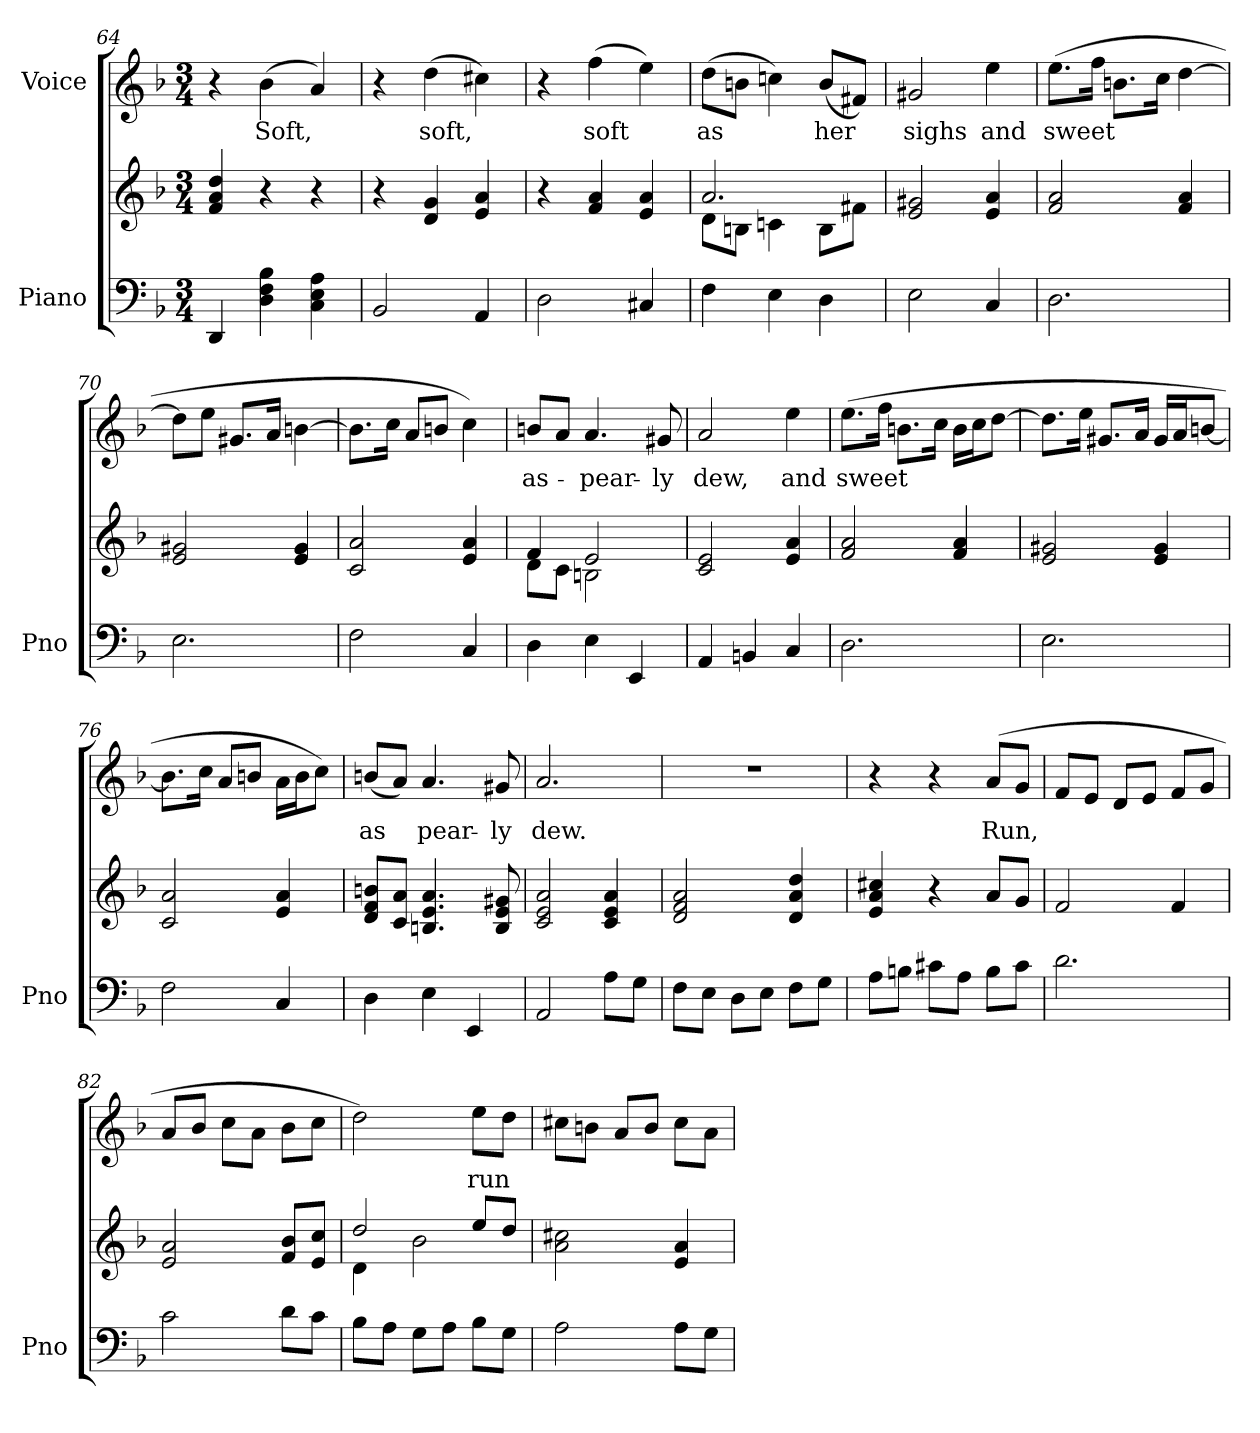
**kern	**kern	**kern	**text
*part2	*part2	*part1	*part1
*staff3	*staff2	*staff1	*staff1
*I"Piano	*	*I"Voice	*
*I'Pno	*	*	*
*clefF4	*clefG2	*clefG2	*
*k[b-]	*k[b-]	*k[b-]	*
*M3/4	*M3/4	*M3/4	*
*MM80	*MM80	*MM80	*
=64	=64	=64	=64
4DD/	4f/ 4a/ 4dd/	4r	.
!	!	!	!LO:LY:b
4D\ 4F\ 4B-\	4r	(>4b-\	Soft,
4C\ 4E\ 4A\	4r	4a/)	.
=65	=65	=65	=65
2BB-/	4r	4r	.
!	!	!	!LO:LY:b
.	4d/ 4g/	(>4dd\	-soft,
4AA/	4e/ 4a/	4cc#X\)	.
=66	=66	=66	=66
2D\	4r	4r	.
!	!	!	!LO:LY:b
.	4f/ 4a/	(>4ff\	-soft
4C#X/	4e/ 4a/	4ee\)	.
!!LO:LB:g=z
=67	=67	=67	=67
*	*^	*	*
!	!	!	!	!LO:LY:b
4F\	2.a/	8d\L	(>8dd\L	-as
.	.	8Bn\J	8bn\J	.
4E\	.	4cn\	4ccn\)	.
!	!	!	!	!LO:LY:b
4D\	.	8B\L	(<8b/L	-her
.	.	8f#X\J	8f#X/J)	.
=68	=68	=68	=68	=68
!	!	!	!	!LO:LY:b
*	*v	*v	*	*
2E\	2e/ 2g#X/	2g#X/	sighs
!	!	!	!LO:LY:b
4C/	4e/ 4a/	4ee\	and
=69	=69	=69	=69
!	!	!	!LO:LY:b
2.D\	2f/ 2a/	(>8.ee\L	sweet
.	.	16ff\Jk	.
.	.	8.bn\L	.
.	.	16cc\Jk	.
.	4f/ 4a/	[4dd\	.
=70	=70	=70	=70
2.E\	2e/ 2g#X/	8dd\L]	.
.	.	8ee\J	.
.	.	8.g#X/L	.
.	.	16a/Jk	.
.	4e/ 4g#/	[4bn\	.
=71	=71	=71	=71
2F\	2c/ 2a/	8.b\L]	.
.	.	16cc\Jk	.
.	.	8a/L	.
.	.	8bn/J	.
4C/	4e/ 4a/	4cc\)	.
=72	=72	=72	=72
*	*^	*	*
!	!	!	!	!LO:LY:b
4D\	4f/	8d\L	8bn/L	as-
.	.	8c\J	8a/J	.
!	!	!	!	!LO:LY:b
4E\	2e/	2Bn\	4.a/	-pear-
4EE/	.	.	.	.
!	!	!	!	!LO:LY:b
.	.	.	8g#X/	-ly
*	*v	*v	*	*
=73	=73	=73	=73
!	!	!	!LO:LY:b
4AA/	2c/ 2e/	2a/	dew,
4BBn/	.	.	.
!	!	!	!LO:LY:b
4C/	4e/ 4a/	4ee\	and
!!LO:LB:g=z
=74	=74	=74	=74
!	!	!	!LO:LY:b
2.D\	2f/ 2a/	(>8.ee\L	sweet
.	.	16ff\Jk	.
.	.	8.bn\L	.
.	.	16cc\Jk	.
.	4f/ 4a/	16b\LL	.
.	.	16cc\J	.
.	.	[8dd\J	.
=75	=75	=75	=75
2.E\	2e/ 2g#X/	8.dd\L]	.
.	.	16ee\Jk	.
.	.	8.g#X/L	.
.	.	16a/Jk	.
.	4e/ 4g#/	16g#/LL	.
.	.	16a/J	.
.	.	[8bn/J	.
=76	=76	=76	=76
2F\	2c/ 2a/	8.b\L]	.
.	.	16cc\Jk	.
.	.	8a/L	.
.	.	8bn/J	.
4C/	4e/ 4a/	16a\LL	.
.	.	16b\J	.
.	.	8cc\J)	.
=77	=77	=77	=77
!	!	!	!LO:LY:b
4D\	8d/ 8f/ 8bn/L	(<8bn/L	as
.	8c/ 8a/J	8a/J)	.
!	!	!	!LO:LY:b
4E\	4.Bn/ 4.e/ 4.a/	4.a/	pear-
4EE/	.	.	.
!	!	!	!LO:LY:b
.	8B/ 8e/ 8g#X/	8g#X/	-ly
=78	=78	=78	=78
!	!	!	!LO:LY:b
*	*	*^	*
2AA/	2c/ 2e/ 2a/	2.a/	2ryy	dew.
*	*	*MM120	*	*
8A\L	4c/ 4e/ 4a/	.	4ryy	.
8G\J	.	.	.	.
*	*	*v	*v	*
=79	=79	=79	=79
8F\L	2d/ 2f/ 2a/	2.r	.
8E\J	.	.	.
8D\L	.	.	.
8E\J	.	.	.
8F\L	4d/ 4a/ 4dd/	.	.
8G\J	.	.	.
!!LO:PB:g=z
=80	=80	=80	=80
8A\L	4e/ 4a/ 4cc#X/	4r	.
8Bn\J	.	.	.
8c#X\L	4r	4r	.
8A\J	.	.	.
!	!	!	!LO:LY:b
8B\L	8a/L	(>8a/L	Run,
8c#\J	8g/J	8g/J	.
=81	=81	=81	=81
2.d\	2f/	8f/L	.
.	.	8e/J	.
.	.	8d/L	.
.	.	8e/J	.
.	4f/	8f/L	.
.	.	8g/J	.
=82	=82	=82	=82
2c\	2e/ 2a/	8a/L	.
.	.	8b-/J	.
.	.	8cc\L	.
.	.	8a\J	.
8d\L	8f/ 8b-/L	8b-\L	.
8c\J	8e/ 8cc/J	8cc\J	.
=83	=83	=83	=83
*	*^	*	*
8B-\L	2dd/	4d\	2dd\)	.
8A\J	.	.	.	.
8G\L	.	2b-\	.	.
8A\J	.	.	.	.
!	!	!	!	!LO:LY:b
8B-\L	8ee/L	.	8ee\L	run
8G\J	8dd/J	.	8dd\J	.
*	*v	*v	*	*
=84	=84	=84	=84
2A\	2a\ 2cc#X\	8cc#X\L	.
.	.	8bn\J	.
.	.	8a/L	.
.	.	8b/J	.
8A\L	4e/ 4a/	8cc#\L	.
8G\J	.	8a\J	.
=	=	=	=
*-	*-	*-	*-
